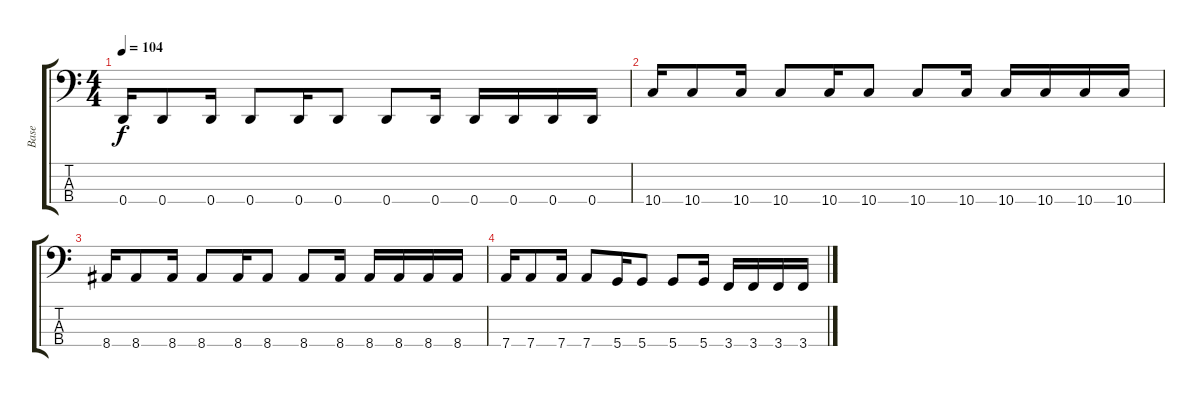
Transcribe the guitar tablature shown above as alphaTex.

\track ("Base" "Base") {instrument electricbassfinger}
\staff {score tabs}
\tuning (G2 D2 A1 D1) {hide}
\ts (4 4)
\tempo 104
\clef f4
\ks c
0.4.16{dy f} 0.4.8 0.4.16 0.4.8 0.4.16 0.4.8 0.4.8 0.4.16 0.4.16 0.4.16 0.4.16 0.4.16 |
10.4.16 10.4.8 10.4.16 10.4.8 10.4.16 10.4.8 10.4.8 10.4.16 10.4.16 10.4.16 10.4.16 10.4.16 |
8.4.16 8.4.8 8.4.16 8.4.8 8.4.16 8.4.8 8.4.8 8.4.16 8.4.16 8.4.16 8.4.16 8.4.16 |
7.4.16 7.4.8 7.4.16 7.4.8 5.4.16 5.4.8 5.4.8 5.4.16 3.4.16 3.4.16 3.4.16 3.4.16
